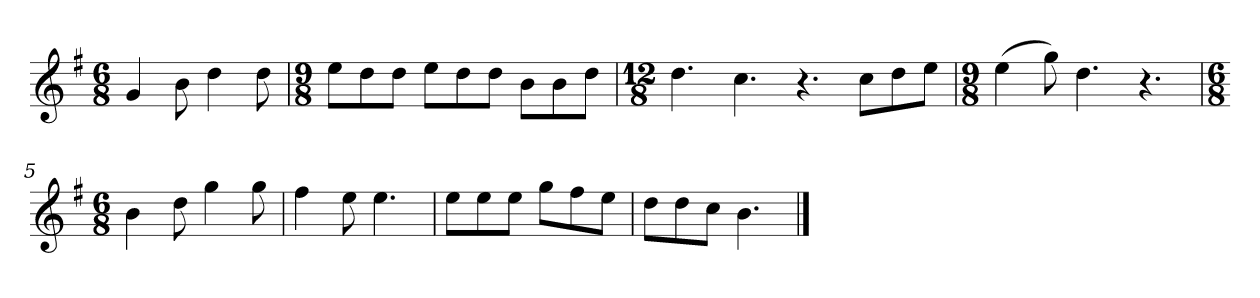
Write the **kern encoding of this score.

**kern
*part1
*staff1
*k[f#]
*M6/8
*MM120
=1
4g
8b
4dd
8dd
=2
*M9/8
8eeL
8dd
8ddJ
8eeL
8dd
8ddJ
8bL
8b
8ddJ
=3
*M12/8
4.dd
4.cc
4.r
8ccL
8dd
8eeJ
=4
*M9/8
(4ee
8gg)
4.dd
4.r
=5
*M6/8
4b
8dd
4gg
8gg
=6
4ff#
8ee
4.ee
=7
8eeL
8ee
8eeJ
8ggL
8ff#
8eeJ
=8
8ddL
8dd
8ccJ
4.b
==
*-
